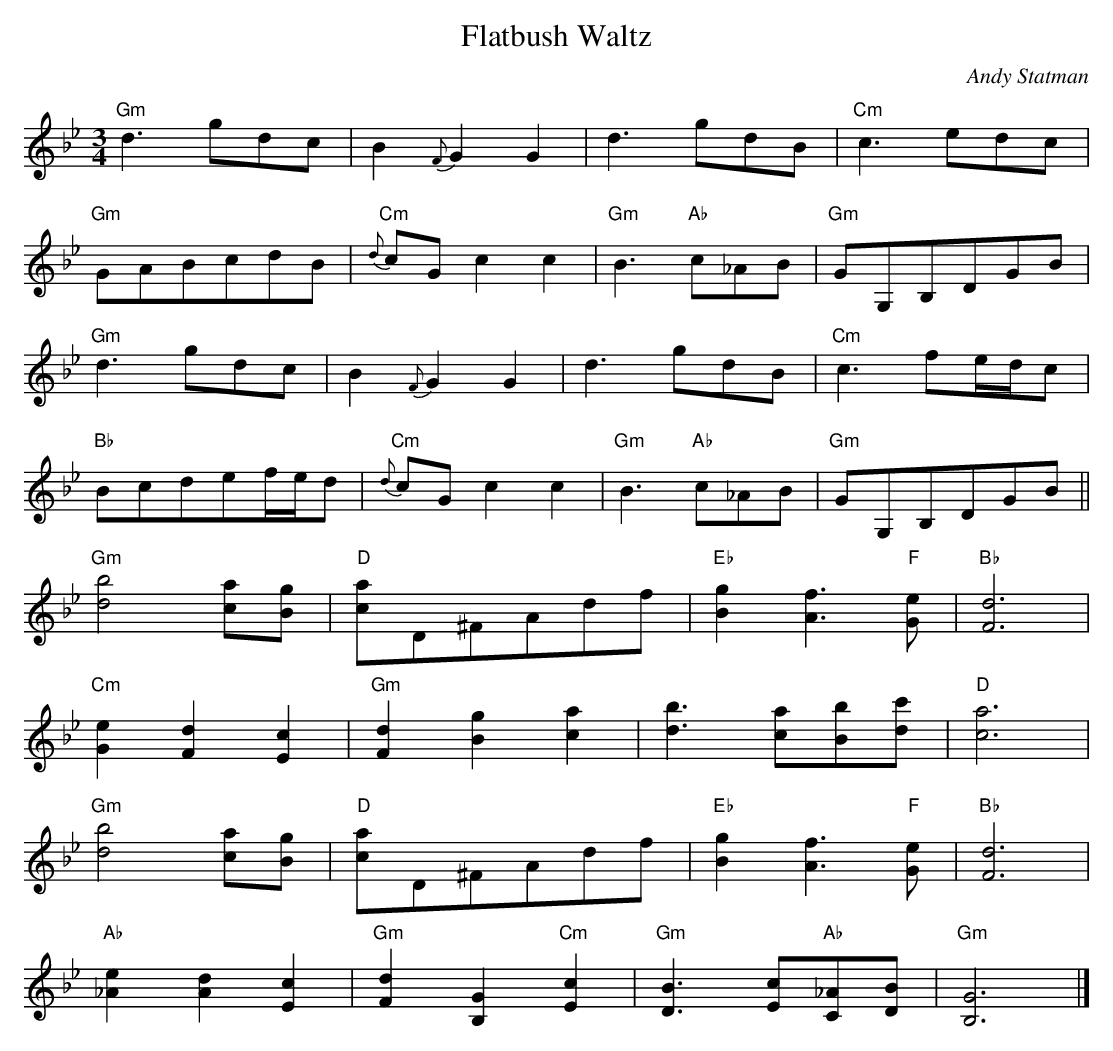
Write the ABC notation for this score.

X:1
T: Flatbush Waltz
C: Andy Statman
M: 3/4
L: 1/8
K: Gm
"Gm"d3gdc|B2{F}G2G2|d3gdB|"Cm"c3edc|
"Gm"GABcdB|"Cm"{d}cGc2c2|"Gm"B3"Ab"c_AB|"Gm"GG,B,DGB|
"Gm"d3gdc|B2{F}G2G2|d3gdB|"Cm"c3fe/d/c|
"Bb"Bcdef/e/d|"Cm"{d}cGc2c2|"Gm"B3"Ab"c_AB|"Gm"GG,B,DGB||
"Gm"[d4b4][ca][Bg]|"D"[ca]D^FAdf|"Eb"[B2g2][A3f3]"F"[Ge]|"Bb"[F6d6]|
"Cm"[G2e2][F2d2][E2c2]|"Gm"[F2d2][B2g2][c2a2]|\
[d3b3][ca][Bb][dc']|"D"[c6a6]|
"Gm"[d4b4][ca][Bg]|"D"[ca]D^FAdf|"Eb"[B2g2][A3f3]"F"[Ge]|"Bb"[F6d6]|
"Ab"[_A2e2][A2d2][E2c2]|"Gm"[F2d2][B,2G2]"Cm"[E2c2]|\
"Gm"[D3B3][Ec]"Ab"[C_A][DB]|"Gm"[B,6G6]|]
